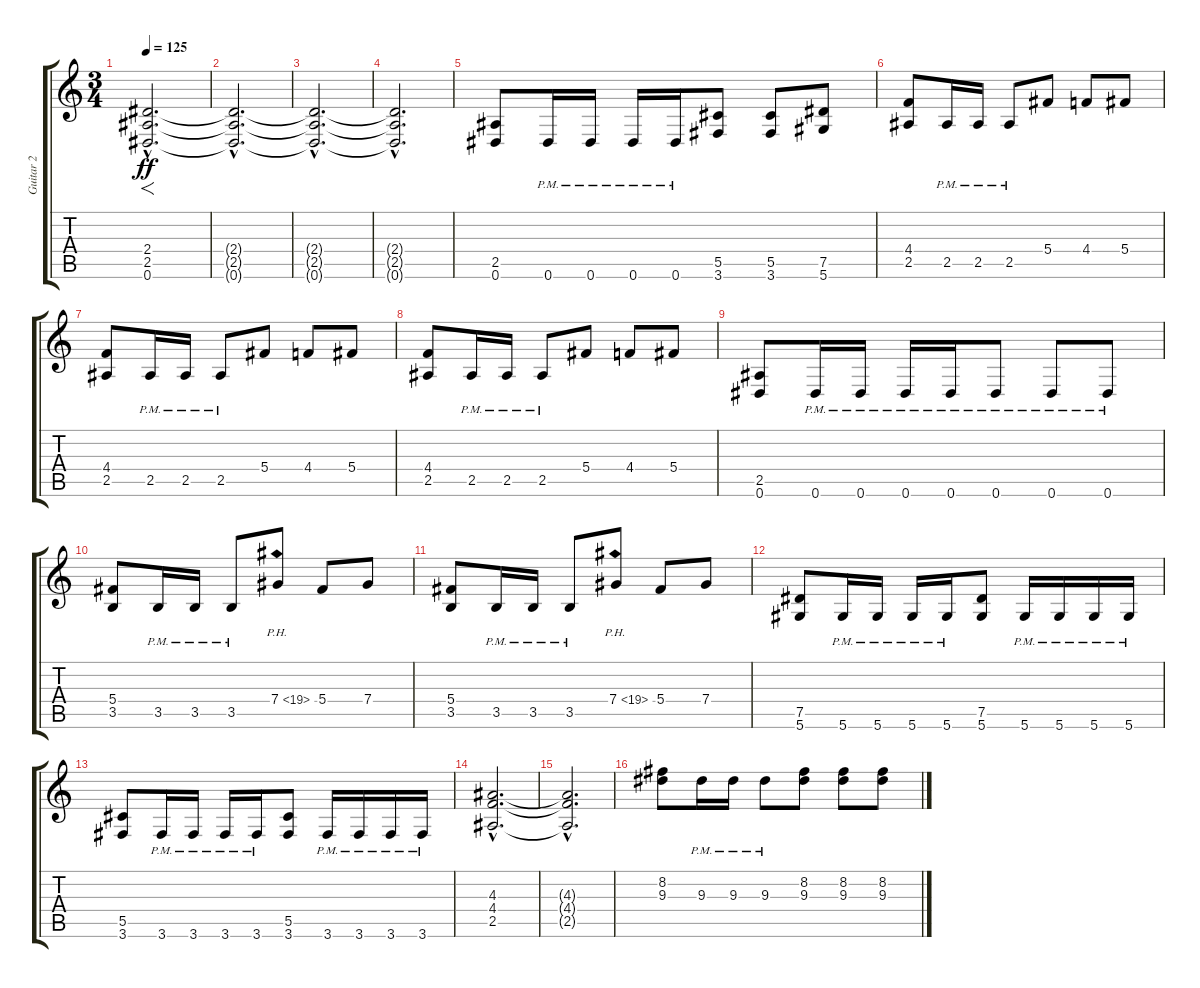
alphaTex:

\track ("Guitar 2" "Guitar 2") {instrument distortionguitar}
\staff {score tabs}
\tuning (Eb4 Bb3 Gb3 Db3 Ab2 Eb2) {hide}
\ts (3 4)
\tempo 125
\clef g2
\ks c
(2.4{hac} 2.5{hac} 0.6{hac}).2{f d dy ff instrument distortionguitar} |
(2.4{hac t} 2.5{hac t} 0.6{hac t}).2{d} |
(2.4{hac t} 2.5{hac t} 0.6{hac t}).2{d} |
(2.4{hac t} 2.5{hac t} 0.6{hac t}).2{d} |
(2.5 0.6).8 0.6{pm}.16 0.6{pm}.16 0.6{pm}.16 0.6{pm}.16 (5.5 3.6).8 (5.5 3.6).8 (7.5 5.6).8 |
(4.4 2.5).8 2.5{pm}.16 2.5{pm}.16 2.5{pm}.8 5.4.8 4.4.8 5.4.8 |
(4.4 2.5).8 2.5{pm}.16 2.5{pm}.16 2.5{pm}.8 5.4.8 4.4.8 5.4.8 |
(4.4 2.5).8 2.5{pm}.16 2.5{pm}.16 2.5{pm}.8 5.4.8 4.4.8 5.4.8 |
(2.5 0.6).8 0.6{pm}.16 0.6{pm}.16 0.6{pm}.16 0.6{pm}.16 0.6{pm}.8 0.6{pm}.8 0.6{pm}.8 |
(5.4 3.5).8 3.5{pm}.16 3.5{pm}.16 3.5{pm}.8 7.4{ph 12}.8{instrument guitarharmonics} 5.4.8{instrument distortionguitar} 7.4.8 |
(5.4 3.5).8 3.5{pm}.16 3.5{pm}.16 3.5{pm}.8 7.4{ph 12}.8{instrument guitarharmonics} 5.4.8{instrument distortionguitar} 7.4.8 |
(7.5 5.6).8{instrument distortionguitar} 5.6{pm}.16 5.6{pm}.16 5.6{pm}.16 5.6{pm}.16 (7.5 5.6).8 5.6{pm}.16 5.6{pm}.16 5.6{pm}.16 5.6{pm}.16 |
(5.5 3.6).8 3.6{pm}.16 3.6{pm}.16 3.6{pm}.16 3.6{pm}.16 (5.5 3.6).8 3.6{pm}.16 3.6{pm}.16 3.6{pm}.16 3.6{pm}.16 |
(4.3{hac} 4.4{hac} 2.5{hac}).2{d} |
(4.3{hac t} 4.4{hac t} 2.5{hac t}).2{d} |
(8.2 9.3).8 9.3{pm}.16 9.3{pm}.16 9.3{pm}.8 (8.2 9.3).8 (8.2 9.3).8 (8.2 9.3).8
